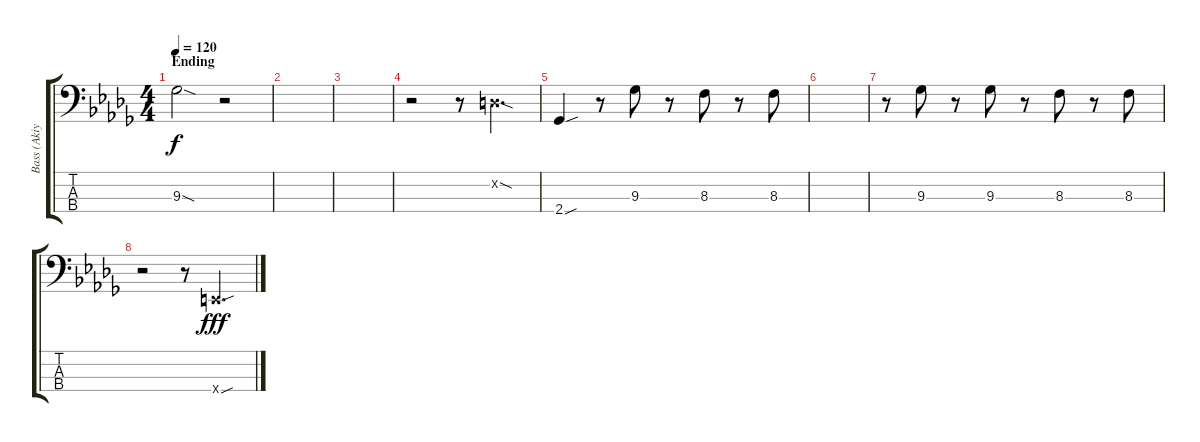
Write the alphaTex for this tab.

\track ("Bass (Akiyama Mio)" "Bass (Akiy") {instrument electricbassfinger}
\staff {score tabs}
\tuning (G2 D2 A1 E1) {hide}
\ts (4 4)
\section ("" "Ending")
\tempo 120
\clef f4
\ks db
9.3{sod}.2{dy f} r.2 |
|
|
r.2 r.8 0.2{sod x}.4{d} |
2.4{sou}.4 r.8 9.3.8 r.8 8.3.8 r.8 8.3.8 |
|
r.8 9.3.8 r.8 9.3.8 r.8 8.3.8 r.8 8.3.8 |
r.2 r.8 0.4{sou x}.4{d dy fff}
